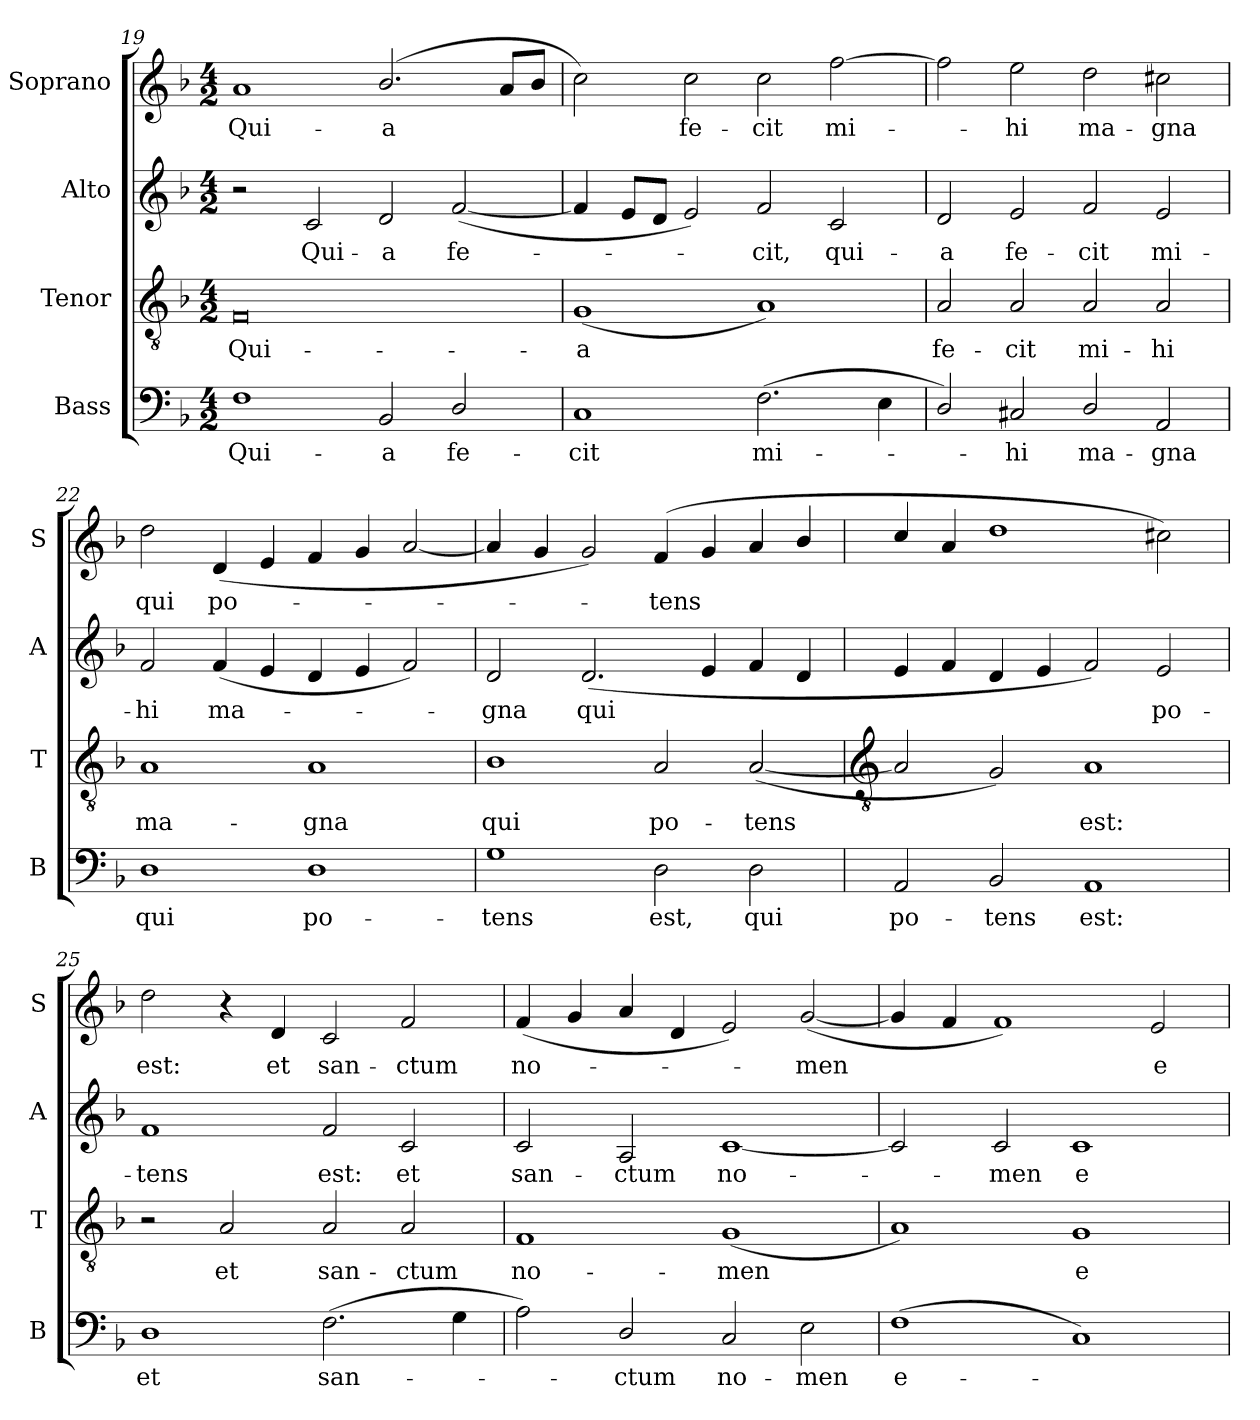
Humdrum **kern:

**kern	**text	**kern	**text	**kern	**text	**kern	**text
*part4	*part4	*part3	*part3	*part2	*part2	*part1	*part1
*staff4	*staff4	*staff3	*staff3	*staff2	*staff2	*staff1	*staff1
*I"Bass	*	*I"Tenor	*	*I"Alto	*	*I"Soprano	*
*I'B	*	*I'T	*	*I'A	*	*I'S	*
!!LO:LB:g=z
*clefF4	*	*clefGv2	*	*clefG2	*	*clefG2	*
*k[b-]	*	*k[b-]	*	*k[b-]	*	*k[b-]	*
*F:	*	*F:	*	*F:	*	*F:	*
*M4/2	*	*M4/2	*	*M4/2	*	*M4/2	*
=19	=19	=19	=19	=19	=19	=19	=19
!	!LO:LY:b	!	!LO:LY:b	!	!	!	!LO:LY:b
1F	Qui-	0F	Qui-	2r	.	1a	Qui-
!	!	!	!	!	!LO:LY:b	!	!
.	.	.	.	2c	Qui-	.	.
!	!LO:LY:b	!	!	!	!LO:LY:b	!	!LO:LY:b
2BB-	-a	.	.	2d	-a	(<2.b-/	-a
!	!LO:LY:b	!	!	!	!LO:LY:b	!	!
2D/	fe-	.	.	(<[2f	fe-	.	.
.	.	.	.	.	.	8aL	.
.	.	.	.	.	.	8b-J	.
=20	=20	=20	=20	=20	=20	=20	=20
!	!LO:LY:b	!	!LO:LY:b	!	!	!	!
1C	-cit	(<1G	-a	4f]	.	2cc)	.
.	.	.	.	8eL	.	.	.
.	.	.	.	8dJ	.	.	.
!	!	!	!	!	!	!	!LO:LY:b
.	.	.	.	2e)	.	2cc	fe-
!	!LO:LY:b	!	!	!	!LO:LY:b	!	!LO:LY:b
(>2.F	mi-	1A)	.	2f	cit,	2cc	-cit
!	!	!	!	!	!LO:LY:b	!	!LO:LY:b
.	.	.	.	2c	qui-	[2ff	mi-
4E	.	.	.	.	.	.	.
=21	=21	=21	=21	=21	=21	=21	=21
!	!	!	!LO:LY:b	!	!LO:LY:b	!	!
2D/)	.	2A	fe-	2d	-a	2ff]	.
!	!LO:LY:b	!	!LO:LY:b	!	!LO:LY:b	!	!LO:LY:b
2C#X	hi	2A	-cit	2e	fe-	2ee	hi
!	!LO:LY:b	!	!LO:LY:b	!	!LO:LY:b	!	!LO:LY:b
2D/	ma-	2A	mi-	2f	-cit	2dd	ma-
!	!LO:LY:b	!	!LO:LY:b	!	!LO:LY:b	!	!LO:LY:b
2AA	-gna	2A	-hi	2e	mi-	2cc#X	-gna
=22	=22	=22	=22	=22	=22	=22	=22
!	!LO:LY:b	!	!LO:LY:b	!	!LO:LY:b	!	!LO:LY:b
1D	qui	1A	ma-	2f	-hi	2dd	qui
!	!	!	!	!	!LO:LY:b	!	!LO:LY:b
.	.	.	.	(<4f	ma-	(<4d	po-
.	.	.	.	4e	.	4e	.
!	!LO:LY:b	!	!LO:LY:b	!	!	!	!
1D	po-	1A	-gna	4d	.	4f	.
.	.	.	.	4e	.	4g	.
.	.	.	.	2f)	.	[2a	.
=23	=23	=23	=23	=23	=23	=23	=23
!	!LO:LY:b	!	!LO:LY:b	!	!LO:LY:b	!	!
1G	-tens	1B-	qui	2d	gna	4a]	.
.	.	.	.	.	.	4g	.
!	!	!	!	!	!LO:LY:b	!	!
.	.	.	.	(<2.d	qui	2g)	.
!	!LO:LY:b	!	!LO:LY:b	!	!	!	!LO:LY:b
2D	est,	2A	po-	.	.	(<4f	tens
.	.	.	.	4e	.	4g	.
!	!LO:LY:b	!	!LO:LY:b	!	!	!	!
2D	qui	(<[2A	-tens	4f	.	4a	.
.	.	.	.	4d	.	4b-/	.
!!LO:LB:g=z
=24	=24	=24	=24	=24	=24	=24	=24
*	*	*clefGv2	*	*	*	*	*
!	!LO:LY:b	!	!	!	!	!	!
2AA	po-	2A]	.	4e	.	4cc/	.
.	.	.	.	4f	.	4a	.
!	!LO:LY:b	!	!	!	!	!	!
2BB-	-tens	2G)	.	4d	.	1dd/	.
.	.	.	.	4e	.	.	.
!	!LO:LY:b	!	!LO:LY:b	!	!	!	!
1AA	est:	1A	est:	2f)	.	.	.
!	!	!	!	!	!LO:LY:b	!	!
.	.	.	.	2e	po-	2cc#)	.
=25	=25	=25	=25	=25	=25	=25	=25
!	!LO:LY:b	!	!	!	!LO:LY:b	!	!LO:LY:b
1D	et	2r	.	1f	-tens	2dd	est:
!	!	!	!LO:LY:b	!	!	!	!
.	.	2A	et	.	.	4r	.
!	!	!	!	!	!	!	!LO:LY:b
.	.	.	.	.	.	4d	et
!	!LO:LY:b	!	!LO:LY:b	!	!LO:LY:b	!	!LO:LY:b
(>2.F	san-	2A	san-	2f	est:	2c	san-
!	!	!	!LO:LY:b	!	!LO:LY:b	!	!LO:LY:b
.	.	2A	-ctum	2c	et	2f	-ctum
4G	.	.	.	.	.	.	.
=26	=26	=26	=26	=26	=26	=26	=26
!	!	!	!LO:LY:b	!	!LO:LY:b	!	!LO:LY:b
2A)	.	1F	no-	2c	san-	(<4f	no-
.	.	.	.	.	.	4g	.
!	!LO:LY:b	!	!	!	!LO:LY:b	!	!
2D/	ctum	.	.	2A	-ctum	4a	.
.	.	.	.	.	.	4d	.
!	!LO:LY:b	!	!LO:LY:b	!	!LO:LY:b	!	!
2C	no-	(<1G	-men	[1c	no-	2e)	.
!	!LO:LY:b	!	!	!	!	!	!LO:LY:b
2E	-men	.	.	.	.	(<[2g	men
=27	=27	=27	=27	=27	=27	=27	=27
!	!LO:LY:b	!	!	!	!	!	!
(<1F	e-	1A)	.	2c]	.	4g]	.
.	.	.	.	.	.	4f	.
!	!	!	!	!	!LO:LY:b	!	!
.	.	.	.	2c	men	1f)	.
!	!	!	!LO:LY:b	!	!LO:LY:b	!	!
1C)	.	1G	e-	1c	e-	.	.
!	!	!	!	!	!	!	!LO:LY:b
.	.	.	.	.	.	2e	e-
=	=	=	=	=	=	=	=
*-	*-	*-	*-	*-	*-	*-	*-
